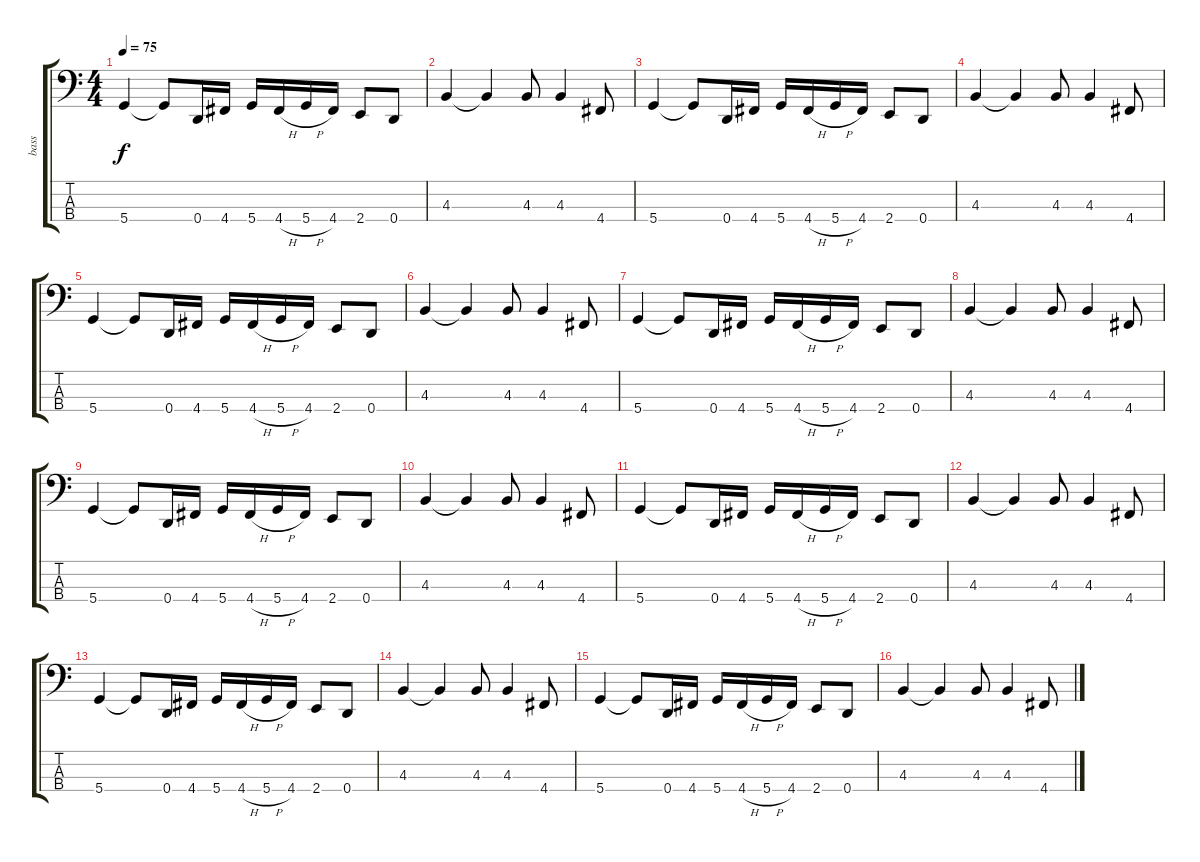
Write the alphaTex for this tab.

\track ("bass" "bass") {instrument electricbassfinger}
\staff {score tabs}
\tuning (F2 C2 G1 D1) {hide}
\ts (4 4)
\tempo 75
\clef f4
\ks c
5.4.4{dy f} 5.4{t}.8 0.4.16 4.4.16 5.4.16 4.4{h}.16 5.4{h}.16 4.4.16 2.4.8 0.4.8 |
4.3.4 4.3{t}.4 4.3.8 4.3.4 4.4.8 |
5.4.4 5.4{t}.8 0.4.16 4.4.16 5.4.16 4.4{h}.16 5.4{h}.16 4.4.16 2.4.8 0.4.8 |
4.3.4 4.3{t}.4 4.3.8 4.3.4 4.4.8 |
5.4.4 5.4{t}.8 0.4.16 4.4.16 5.4.16 4.4{h}.16 5.4{h}.16 4.4.16 2.4.8 0.4.8 |
4.3.4 4.3{t}.4 4.3.8 4.3.4 4.4.8 |
5.4.4 5.4{t}.8 0.4.16 4.4.16 5.4.16 4.4{h}.16 5.4{h}.16 4.4.16 2.4.8 0.4.8 |
4.3.4 4.3{t}.4 4.3.8 4.3.4 4.4.8 |
5.4.4 5.4{t}.8 0.4.16 4.4.16 5.4.16 4.4{h}.16 5.4{h}.16 4.4.16 2.4.8 0.4.8 |
4.3.4 4.3{t}.4 4.3.8 4.3.4 4.4.8 |
5.4.4 5.4{t}.8 0.4.16 4.4.16 5.4.16 4.4{h}.16 5.4{h}.16 4.4.16 2.4.8 0.4.8 |
4.3.4 4.3{t}.4 4.3.8 4.3.4 4.4.8 |
5.4.4 5.4{t}.8 0.4.16 4.4.16 5.4.16 4.4{h}.16 5.4{h}.16 4.4.16 2.4.8 0.4.8 |
4.3.4 4.3{t}.4 4.3.8 4.3.4 4.4.8 |
5.4.4 5.4{t}.8 0.4.16 4.4.16 5.4.16 4.4{h}.16 5.4{h}.16 4.4.16 2.4.8 0.4.8 |
4.3.4 4.3{t}.4 4.3.8 4.3.4 4.4.8
